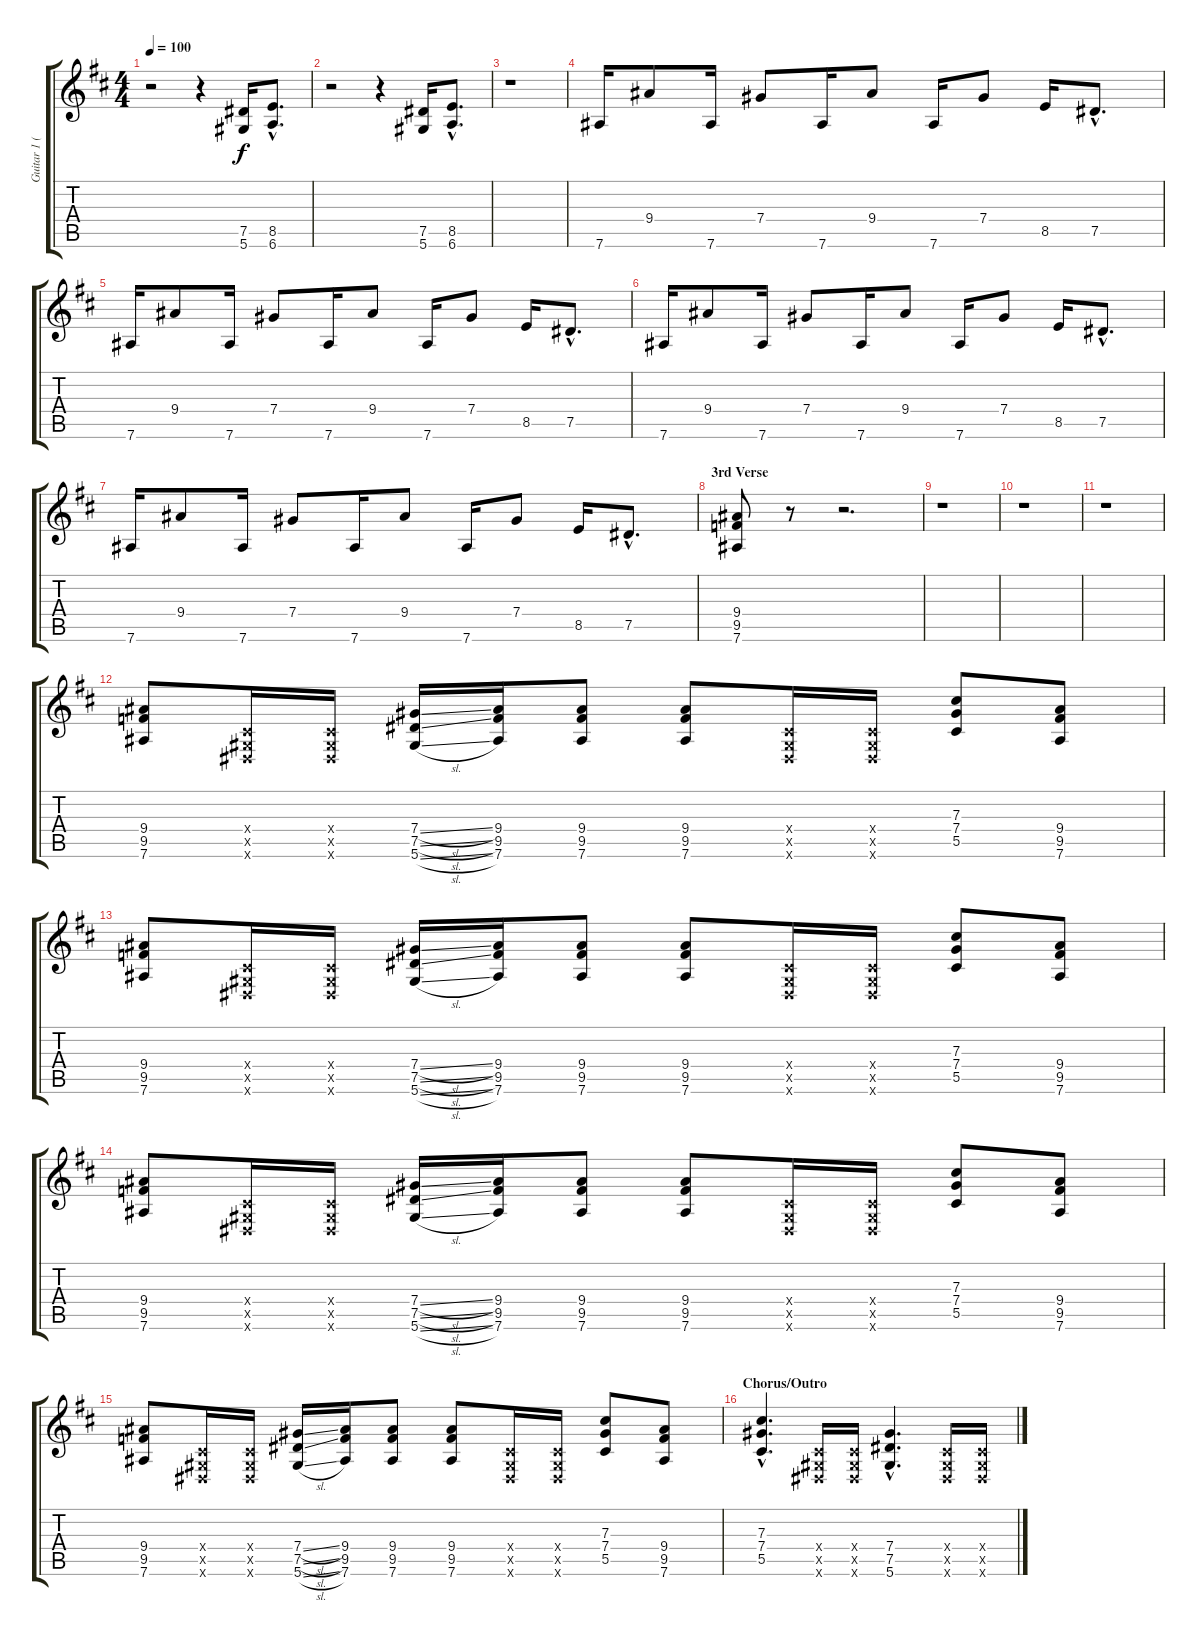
\track ("Guitar 1 (Lead)" "Guitar 1 (") {instrument distortionguitar}
\staff {score tabs}
\tuning (Eb4 Bb3 Gb3 Db3 Ab2 Eb2) {hide}
\ts (4 4)
\tempo 100
\clef g2
\ks bminor
r.2{dy f} r.4 (7.5 5.6).16 (8.5{hac} 6.6{hac}).8{d} |
r.2 r.4 (7.5 5.6).16 (8.5{hac} 6.6{hac}).8{d} |
r.1 |
7.6.16 9.4.8 7.6.16 7.4.8 7.6.16 9.4.8 7.6.16 7.4.8 8.5.16 7.5{hac}.8{d} |
7.6.16 9.4.8 7.6.16 7.4.8 7.6.16 9.4.8 7.6.16 7.4.8 8.5.16 7.5{hac}.8{d} |
7.6.16 9.4.8 7.6.16 7.4.8 7.6.16 9.4.8 7.6.16 7.4.8 8.5.16 7.5{hac}.8{d} |
7.6.16 9.4.8 7.6.16 7.4.8 7.6.16 9.4.8 7.6.16 7.4.8 8.5.16 7.5{hac}.8{d} |
\section ("" "3rd Verse")
(9.4 9.5 7.6).8 r.8 r.2{d} |
r.1 |
r.1 |
r.1 |
(9.4 9.5 7.6).8 (0.4{x} 0.5{x} 0.6{x}).16 (0.4{x} 0.5{x} 0.6{x}).16 (7.4{sl} 7.5{sl} 5.6{sl}).16 (9.4 9.5 7.6).16 (9.4 9.5 7.6).8 (9.4 9.5 7.6).8 (0.4{x} 0.5{x} 0.6{x}).16 (0.4{x} 0.5{x} 0.6{x}).16 (7.3 7.4 5.5).8 (9.4 9.5 7.6).8 |
(9.4 9.5 7.6).8 (0.4{x} 0.5{x} 0.6{x}).16 (0.4{x} 0.5{x} 0.6{x}).16 (7.4{sl} 7.5{sl} 5.6{sl}).16 (9.4 9.5 7.6).16 (9.4 9.5 7.6).8 (9.4 9.5 7.6).8 (0.4{x} 0.5{x} 0.6{x}).16 (0.4{x} 0.5{x} 0.6{x}).16 (7.3 7.4 5.5).8 (9.4 9.5 7.6).8 |
(9.4 9.5 7.6).8 (0.4{x} 0.5{x} 0.6{x}).16 (0.4{x} 0.5{x} 0.6{x}).16 (7.4{sl} 7.5{sl} 5.6{sl}).16 (9.4 9.5 7.6).16 (9.4 9.5 7.6).8 (9.4 9.5 7.6).8 (0.4{x} 0.5{x} 0.6{x}).16 (0.4{x} 0.5{x} 0.6{x}).16 (7.3 7.4 5.5).8 (9.4 9.5 7.6).8 |
(9.4 9.5 7.6).8 (0.4{x} 0.5{x} 0.6{x}).16 (0.4{x} 0.5{x} 0.6{x}).16 (7.4{sl} 7.5{sl} 5.6{sl}).16 (9.4 9.5 7.6).16 (9.4 9.5 7.6).8 (9.4 9.5 7.6).8 (0.4{x} 0.5{x} 0.6{x}).16 (0.4{x} 0.5{x} 0.6{x}).16 (7.3 7.4 5.5).8 (9.4 9.5 7.6).8 |
\section ("" "Chorus/Outro")
(7.3{hac} 7.4{hac} 5.5{hac}).4{d} (0.4{x} 0.5{x} 0.6{x}).16 (0.4{x} 0.5{x} 0.6{x}).16 (7.4{hac} 7.5{hac} 5.6{hac}).4{d} (0.4{x} 0.5{x} 0.6{x}).16 (0.4{x} 0.5{x} 0.6{x}).16
